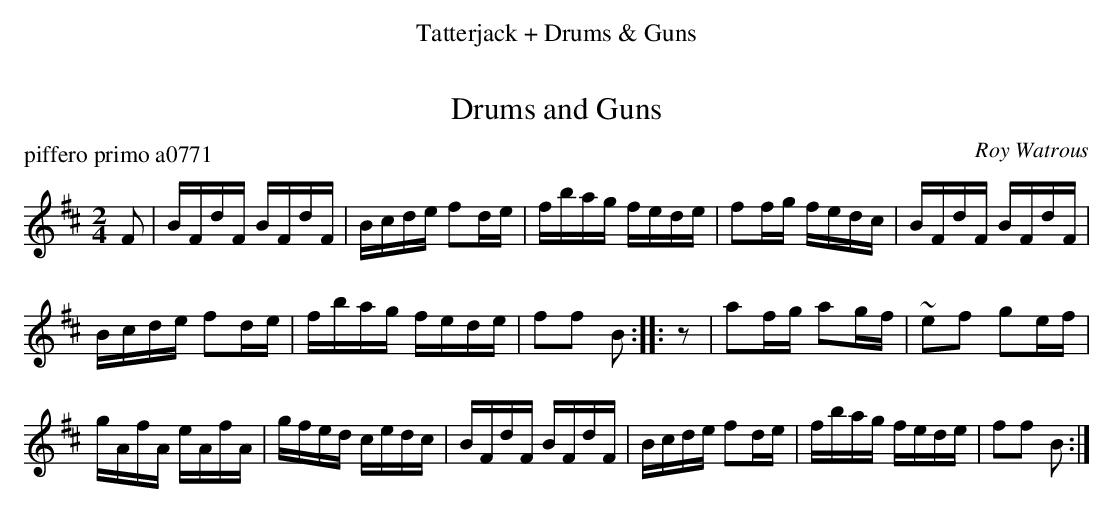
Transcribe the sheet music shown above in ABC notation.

X:1
T: Drums and Guns
P: piffero primo a0771
O: Roy Watrous
M: 2/4
L: 1/16
K: Bm
F2 |\
BFdF BFdF | Bcde f2de | fbag fede | f2fg fedc |\
BFdF BFdF |
Bcde f2de | fbag fede | f2f2 B2  :: z2 |\
a2fg a2gf |~e2f2 g2ef |
gAfA eAfA | gfed cedc |\
BFdF BFdF | Bcde f2de | fbag fede | f2f2 B2 :|
